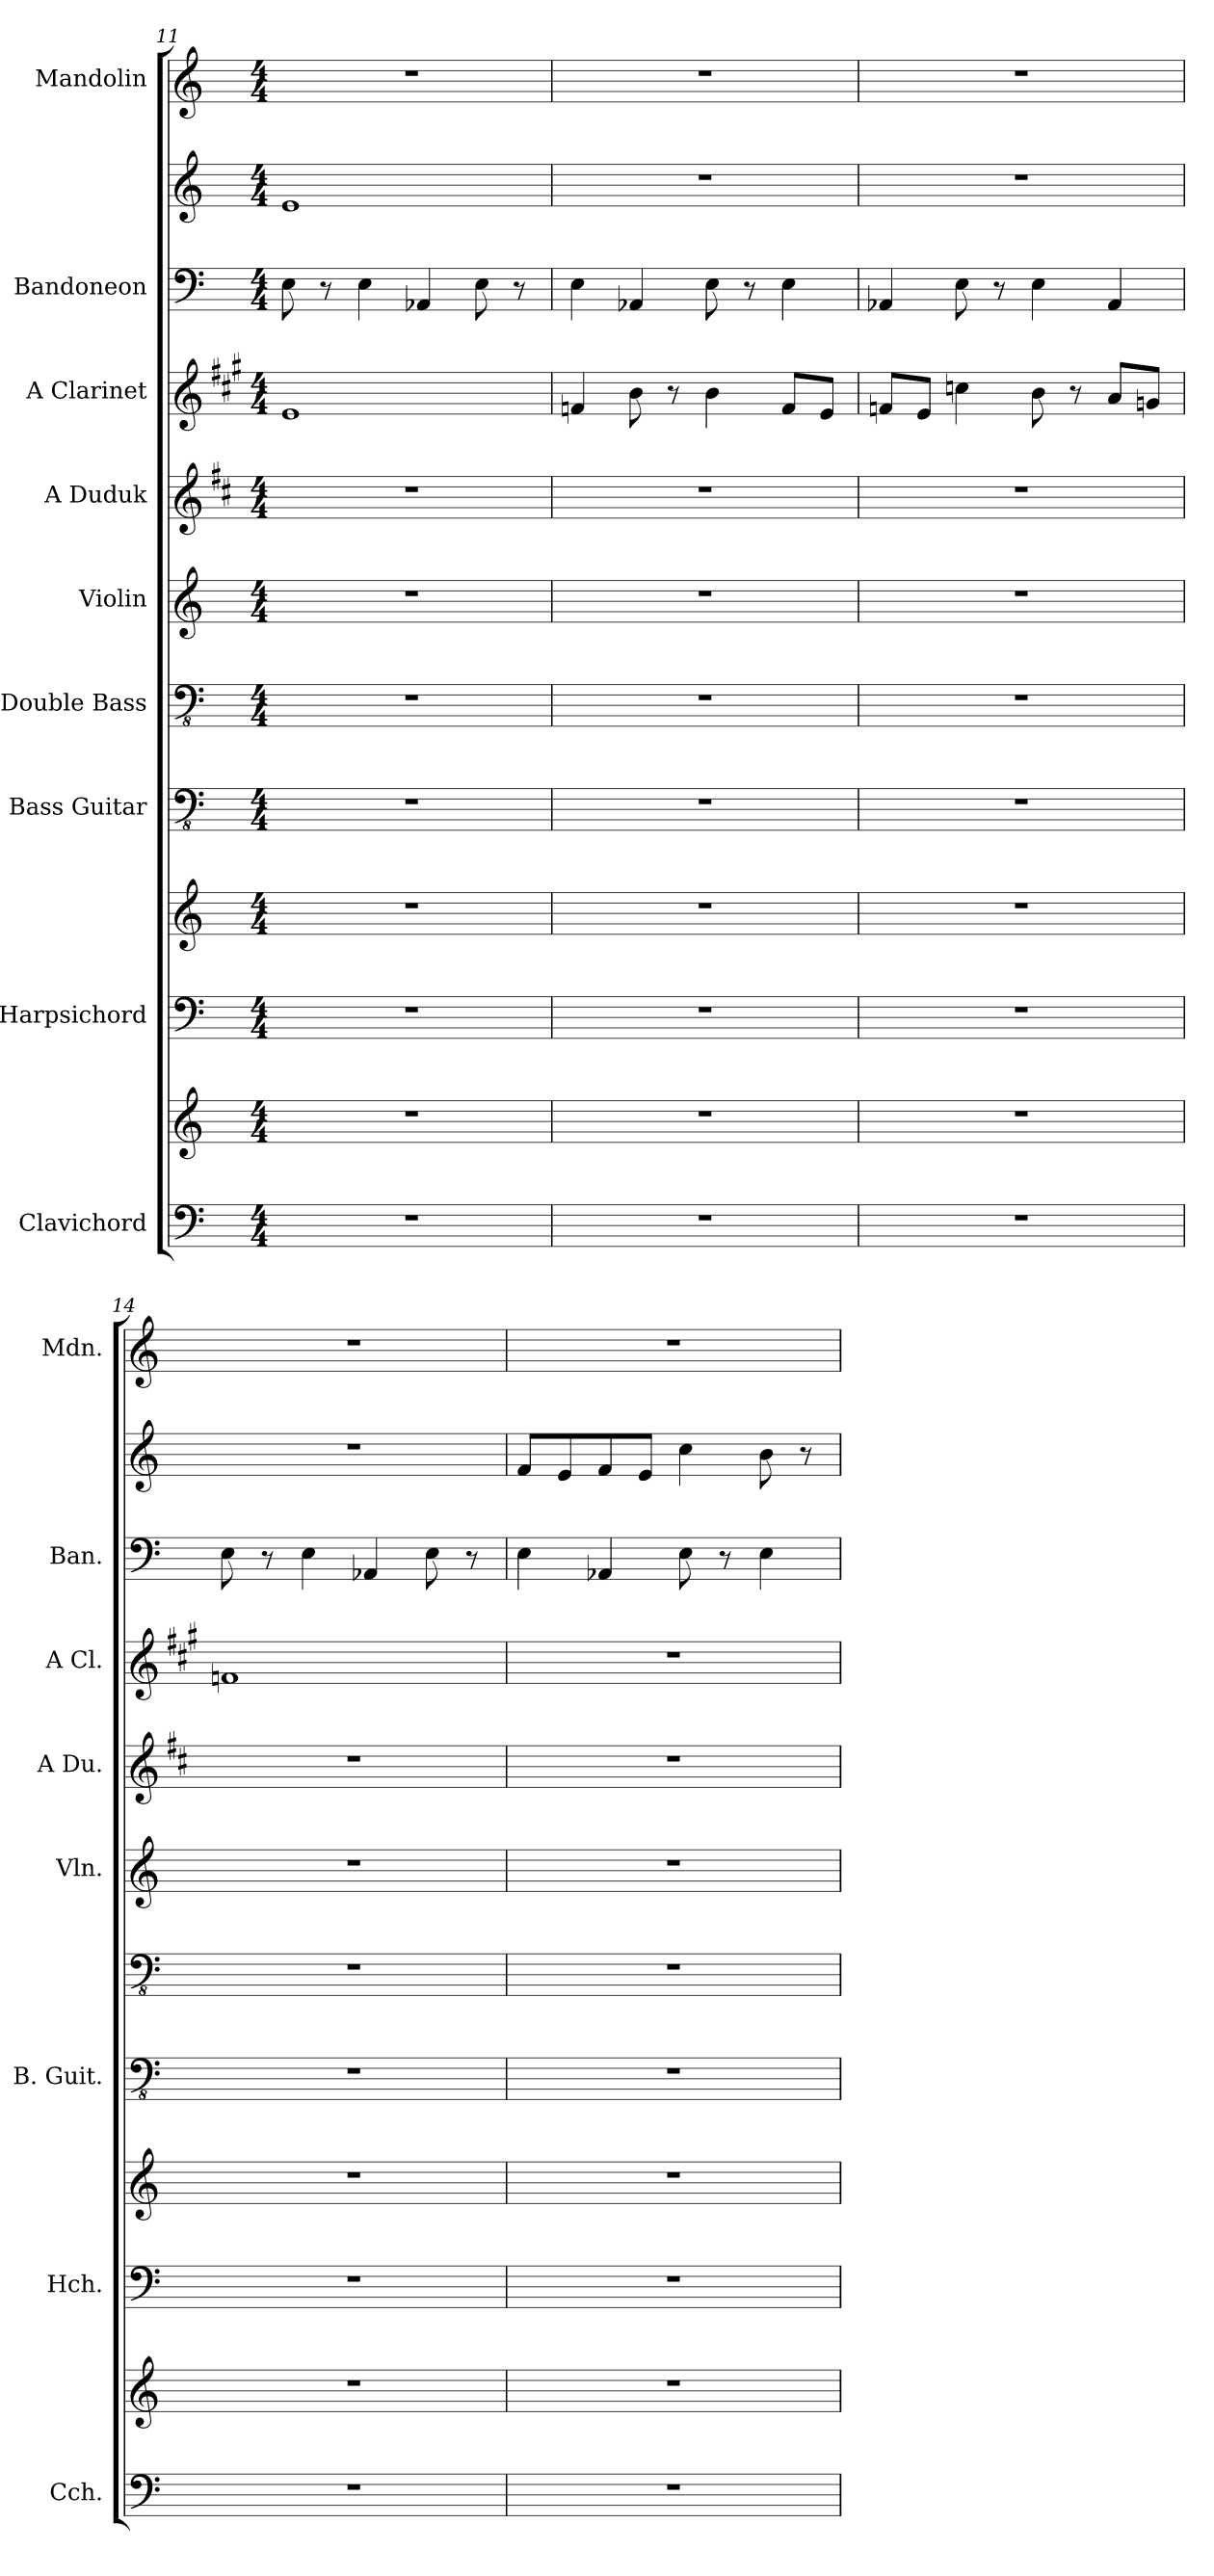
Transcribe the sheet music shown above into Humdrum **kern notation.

**kern	**kern	**kern	**kern	**kern	**kern	**kern	**kern	**kern	**kern	**kern	**kern
*part9	*part9	*part8	*part8	*part7	*part6	*part5	*part4	*part3	*part2	*part2	*part1
*staff12	*staff11	*staff10	*staff9	*staff8	*staff7	*staff6	*staff5	*staff4	*staff3	*staff2	*staff1
*I"Clavichord	*	*I"Harpsichord	*	*I"Bass Guitar	*I"Double Bass	*I"Violin	*I"A Duduk	*I"A Clarinet	*I"Bandoneon	*	*I"Mandolin
*I'Cch.	*	*I'Hch.	*	*I'B. Guit.	*	*I'Vln.	*I'A Du.	*I'A Cl.	*I'Ban.	*	*I'Mdn.
*clefF4	*clefG2	*clefF4	*clefG2	*clefFv4	*clefFv4	*clefG2	*clefG2	*clefG2	*clefF4	*clefG2	*clefG2
*	*	*	*	*	*ITrd7c12	*	*ITrd1c2	*ITrd2c3	*	*	*
*k[]	*k[]	*k[]	*k[]	*k[]	*k[]	*k[]	*k[]	*k[f#c#g#d#a#e#]	*k[]	*k[]	*k[]
*C:	*C:	*C:	*C:	*C:	*C:	*C:	*C:	*F#:	*C:	*C:	*C:
*M4/4	*M4/4	*M4/4	*M4/4	*M4/4	*M4/4	*M4/4	*M4/4	*M4/4	*M4/4	*M4/4	*M4/4
=11	=11	=11	=11	=11	=11	=11	=11	=11	=11	=11	=11
1r	1r	1r	1r	1r	1r	1r	1r	1c#	8E\	1e	1r
.	.	.	.	.	.	.	.	.	8r	.	.
.	.	.	.	.	.	.	.	.	4E\	.	.
.	.	.	.	.	.	.	.	.	4AA-X/	.	.
.	.	.	.	.	.	.	.	.	8E\	.	.
.	.	.	.	.	.	.	.	.	8r	.	.
=12	=12	=12	=12	=12	=12	=12	=12	=12	=12	=12	=12
1r	1r	1r	1r	1r	1r	1r	1r	4dn/	4E\	1r	1r
.	.	.	.	.	.	.	.	8g#\	4AA-X/	.	.
.	.	.	.	.	.	.	.	8r	.	.	.
.	.	.	.	.	.	.	.	4g#\	8E\	.	.
.	.	.	.	.	.	.	.	.	8r	.	.
.	.	.	.	.	.	.	.	8d/L	4E\	.	.
.	.	.	.	.	.	.	.	8c#/J	.	.	.
!!LO:PB:g=z
=13	=13	=13	=13	=13	=13	=13	=13	=13	=13	=13	=13
1r	1r	1r	1r	1r	1r	1r	1r	8dn/L	4AA-X/	1r	1r
.	.	.	.	.	.	.	.	8c#/J	.	.	.
.	.	.	.	.	.	.	.	4an\	8E\	.	.
.	.	.	.	.	.	.	.	.	8r	.	.
.	.	.	.	.	.	.	.	8g#\	4E\	.	.
.	.	.	.	.	.	.	.	8r	.	.	.
.	.	.	.	.	.	.	.	8f#/L	4AA-/	.	.
.	.	.	.	.	.	.	.	8en/J	.	.	.
=14	=14	=14	=14	=14	=14	=14	=14	=14	=14	=14	=14
1r	1r	1r	1r	1r	1r	1r	1r	1dn	8E\	1r	1r
.	.	.	.	.	.	.	.	.	8r	.	.
.	.	.	.	.	.	.	.	.	4E\	.	.
.	.	.	.	.	.	.	.	.	4AA-X/	.	.
.	.	.	.	.	.	.	.	.	8E\	.	.
.	.	.	.	.	.	.	.	.	8r	.	.
=15	=15	=15	=15	=15	=15	=15	=15	=15	=15	=15	=15
1r	1r	1r	1r	1r	1r	1r	1r	1r	4E\	8f/L	1r
.	.	.	.	.	.	.	.	.	.	8e/	.
.	.	.	.	.	.	.	.	.	4AA-X/	8f/	.
.	.	.	.	.	.	.	.	.	.	8e/J	.
.	.	.	.	.	.	.	.	.	8E\	4cc\	.
.	.	.	.	.	.	.	.	.	8r	.	.
.	.	.	.	.	.	.	.	.	4E\	8b\	.
.	.	.	.	.	.	.	.	.	.	8r	.
=	=	=	=	=	=	=	=	=	=	=	=
*-	*-	*-	*-	*-	*-	*-	*-	*-	*-	*-	*-
